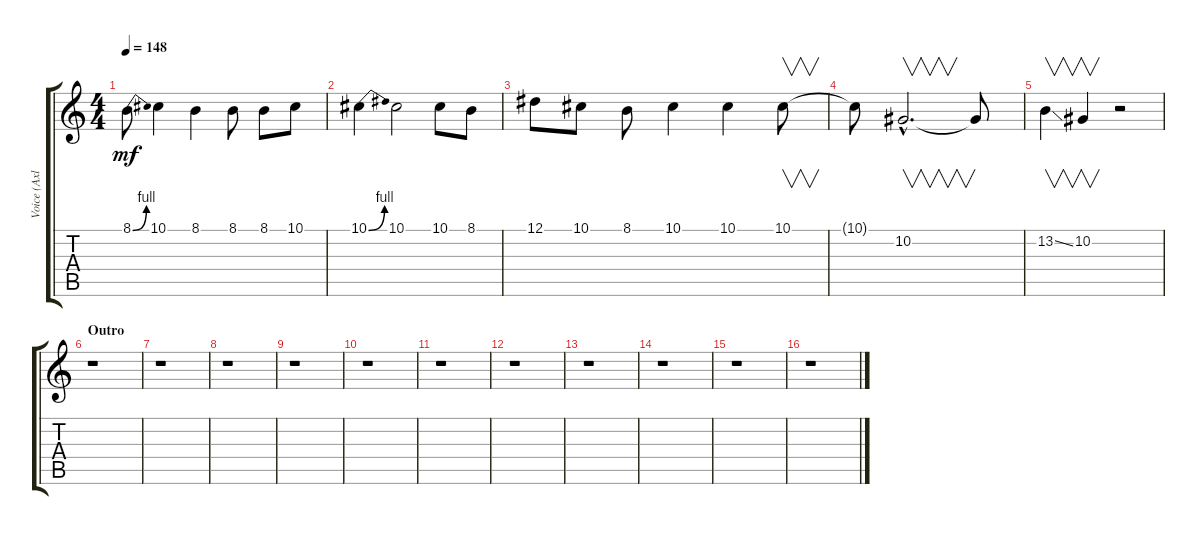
\track ("Voice (Axl)" "Voice (Axl") {instrument lead2sawtooth}
\staff {score tabs}
\tuning (Eb4 Bb3 Gb3 Db3 Ab2 Eb2) {hide}
\ts (4 4)
\tempo 148
\clef g2
\ks c
8.1{be (bend 0 0 60 4)}.8{dy mf} 10.1.4 8.1.4 8.1.8 8.1.8 10.1.8 |
10.1{be (bend 0 0 60 4)}.4 10.1.2 10.1.8 8.1.8 |
12.1.8 10.1.8 8.1.8 10.1.4 10.1.4 10.1.8{v} |
10.1{t}.8 10.2{hac}.2{v d} 10.2{t}.8 |
13.2{ss}.4{v} 10.2.4{v} r.2 |
\section ("" "Outro")
r.1 |
r.1 |
r.1 |
r.1 |
r.1 |
r.1 |
r.1 |
r.1 |
r.1 |
r.1 |
r.1
